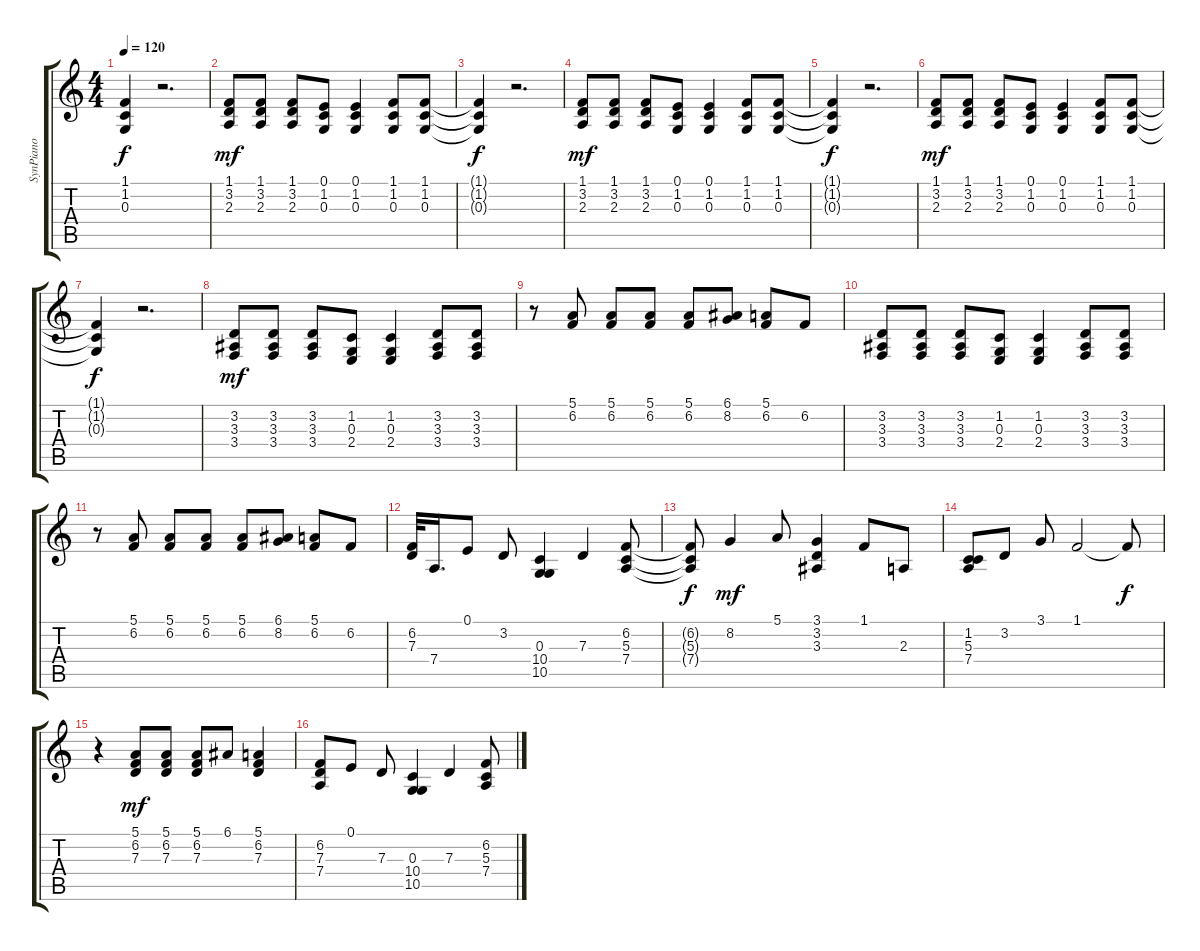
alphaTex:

\track ("SynPiano" "SynPiano") {solo instrument electricgrandpiano}
\staff {score tabs}
\tuning (E4 B3 G3 D3 A2 E2) {hide}
\ts (4 4)
\tempo 120
\clef g2
\ks c
(1.1{t} 1.2{t} 0.3{t}).4{dy f} r.2{d} |
(1.1 3.2 2.3).8{dy mf} (1.1 3.2 2.3).8 (1.1 3.2 2.3).8 (0.1 1.2 0.3).8 (0.1 1.2 0.3).4 (1.1 1.2 0.3).8 (1.1 1.2 0.3).8 |
(1.1{t} 1.2{t} 0.3{t}).4{dy f} r.2{d} |
(1.1 3.2 2.3).8{dy mf} (1.1 3.2 2.3).8 (1.1 3.2 2.3).8 (0.1 1.2 0.3).8 (0.1 1.2 0.3).4 (1.1 1.2 0.3).8 (1.1 1.2 0.3).8 |
(1.1{t} 1.2{t} 0.3{t}).4{dy f} r.2{d} |
(1.1 3.2 2.3).8{dy mf} (1.1 3.2 2.3).8 (1.1 3.2 2.3).8 (0.1 1.2 0.3).8 (0.1 1.2 0.3).4 (1.1 1.2 0.3).8 (1.1 1.2 0.3).8 |
(1.1{t} 1.2{t} 0.3{t}).4{dy f} r.2{d} |
(3.2 3.3 3.4).8{dy mf} (3.2 3.3 3.4).8 (3.2 3.3 3.4).8 (1.2 0.3 2.4).8 (1.2 0.3 2.4).4 (3.2 3.3 3.4).8 (3.2 3.3 3.4).8 |
r.8 (5.1 6.2).8 (5.1 6.2).8 (5.1 6.2).8 (5.1 6.2).8 (6.1 8.2).8 (5.1 6.2).8 6.2.8 |
(3.2 3.3 3.4).8 (3.2 3.3 3.4).8 (3.2 3.3 3.4).8 (1.2 0.3 2.4).8 (1.2 0.3 2.4).4 (3.2 3.3 3.4).8 (3.2 3.3 3.4).8 |
r.8 (5.1 6.2).8 (5.1 6.2).8 (5.1 6.2).8 (5.1 6.2).8 (6.1 8.2).8 (5.1 6.2).8 6.2.8 |
(6.2 7.3).32 7.4.16{d} 0.1.8 3.2.8 (0.3 10.4 10.5).4 7.3.4 (6.2 5.3 7.4).8 |
(6.2{t} 5.3{t} 7.4{t}).8{dy f} 8.2.4{dy mf} 5.1.8 (3.1 3.2 3.3).4 1.1.8 2.3.8 |
(1.2 5.3 7.4).8 3.2.8 3.1.8 1.1.2 1.1{t}.8{dy f} |
r.4 (5.1 6.2 7.3).8{dy mf} (5.1 6.2 7.3).8 (5.1 6.2 7.3).8 6.1.8 (5.1 6.2 7.3).4 |
(6.2 7.3 7.4).8 0.1.8 7.3.8 (0.3 10.4 10.5).4 7.3.4 (6.2 5.3 7.4).8
